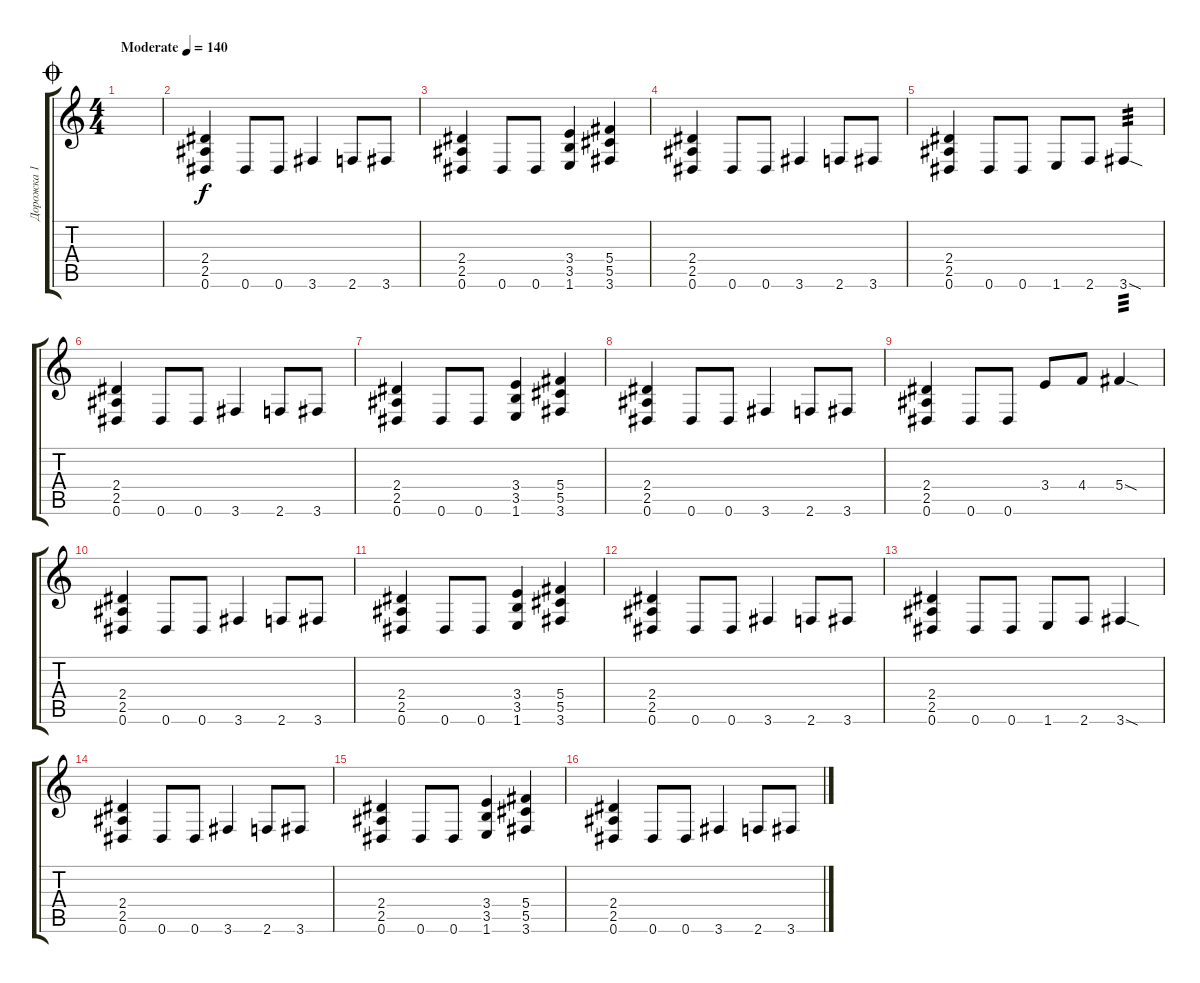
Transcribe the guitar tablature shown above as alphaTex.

\track ("Дорожка 1" "Дорожка 1") {instrument distortionguitar}
\staff {score tabs}
\tuning (Eb4 Bb3 Gb3 Db3 Ab2 Eb2) {hide}
\ts (4 4)
\jump coda
\tempo (140 "Moderate")
\clef g2
\ks c
|
(2.4 2.5 0.6).4 0.6.8 0.6.8 3.6.4 2.6.8 3.6.8 |
(2.4 2.5 0.6).4 0.6.8 0.6.8 (3.4 3.5 1.6).4 (5.4 5.5 3.6).4 |
(2.4 2.5 0.6).4 0.6.8 0.6.8 3.6.4 2.6.8 3.6.8 |
(2.4 2.5 0.6).4 0.6.8 0.6.8 1.6.8 2.6.8 3.6{sod}.4{tp 3} |
(2.4 2.5 0.6).4 0.6.8 0.6.8 3.6.4 2.6.8 3.6.8 |
(2.4 2.5 0.6).4 0.6.8 0.6.8 (3.4 3.5 1.6).4 (5.4 5.5 3.6).4 |
(2.4 2.5 0.6).4 0.6.8 0.6.8 3.6.4 2.6.8 3.6.8 |
(2.4 2.5 0.6).4 0.6.8 0.6.8 3.4.8 4.4.8 5.4{sod}.4 |
(2.4 2.5 0.6).4 0.6.8 0.6.8 3.6.4 2.6.8 3.6.8 |
(2.4 2.5 0.6).4 0.6.8 0.6.8 (3.4 3.5 1.6).4 (5.4 5.5 3.6).4 |
(2.4 2.5 0.6).4 0.6.8 0.6.8 3.6.4 2.6.8 3.6.8 |
(2.4 2.5 0.6).4 0.6.8 0.6.8 1.6.8 2.6.8 3.6{sod}.4 |
(2.4 2.5 0.6).4 0.6.8 0.6.8 3.6.4 2.6.8 3.6.8 |
(2.4 2.5 0.6).4 0.6.8 0.6.8 (3.4 3.5 1.6).4 (5.4 5.5 3.6).4 |
(2.4 2.5 0.6).4 0.6.8 0.6.8 3.6.4 2.6.8 3.6.8
